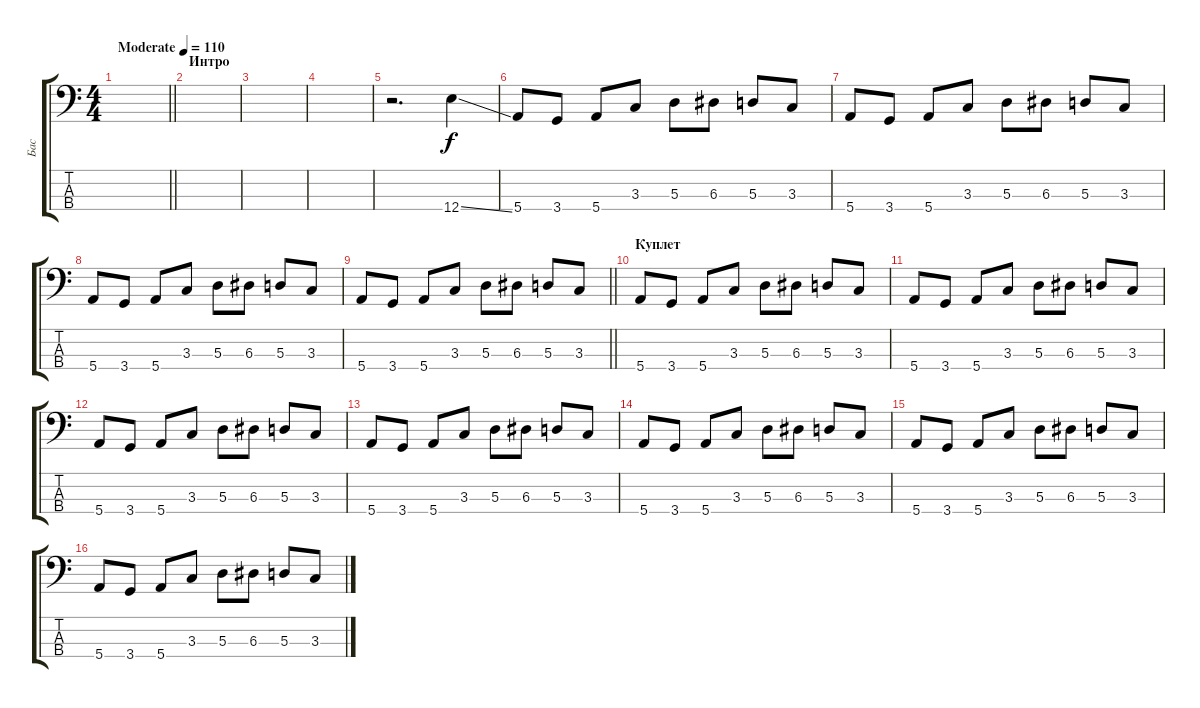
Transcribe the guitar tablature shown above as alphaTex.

\track ("Бас" "Бас") {instrument electricbassfinger}
\staff {score tabs}
\tuning (G2 D2 A1 E1) {hide}
\ts (4 4)
\tempo (110 "Moderate")
\clef f4
\barLineRight lightlight
\ks c
|
\section ("" "Интро")
|
|
|
r.2{d} 12.4{ss}.4 |
5.4.8 3.4.8 5.4.8 3.3.8 5.3.8 6.3.8 5.3.8 3.3.8 |
5.4.8 3.4.8 5.4.8 3.3.8 5.3.8 6.3.8 5.3.8 3.3.8 |
5.4.8 3.4.8 5.4.8 3.3.8 5.3.8 6.3.8 5.3.8 3.3.8 |
\barLineRight lightlight
5.4.8 3.4.8 5.4.8 3.3.8 5.3.8 6.3.8 5.3.8 3.3.8 |
\section ("" "Куплет")
5.4.8 3.4.8 5.4.8 3.3.8 5.3.8 6.3.8 5.3.8 3.3.8 |
5.4.8 3.4.8 5.4.8 3.3.8 5.3.8 6.3.8 5.3.8 3.3.8 |
5.4.8 3.4.8 5.4.8 3.3.8 5.3.8 6.3.8 5.3.8 3.3.8 |
5.4.8 3.4.8 5.4.8 3.3.8 5.3.8 6.3.8 5.3.8 3.3.8 |
5.4.8 3.4.8 5.4.8 3.3.8 5.3.8 6.3.8 5.3.8 3.3.8 |
5.4.8 3.4.8 5.4.8 3.3.8 5.3.8 6.3.8 5.3.8 3.3.8 |
5.4.8 3.4.8 5.4.8 3.3.8 5.3.8 6.3.8 5.3.8 3.3.8
